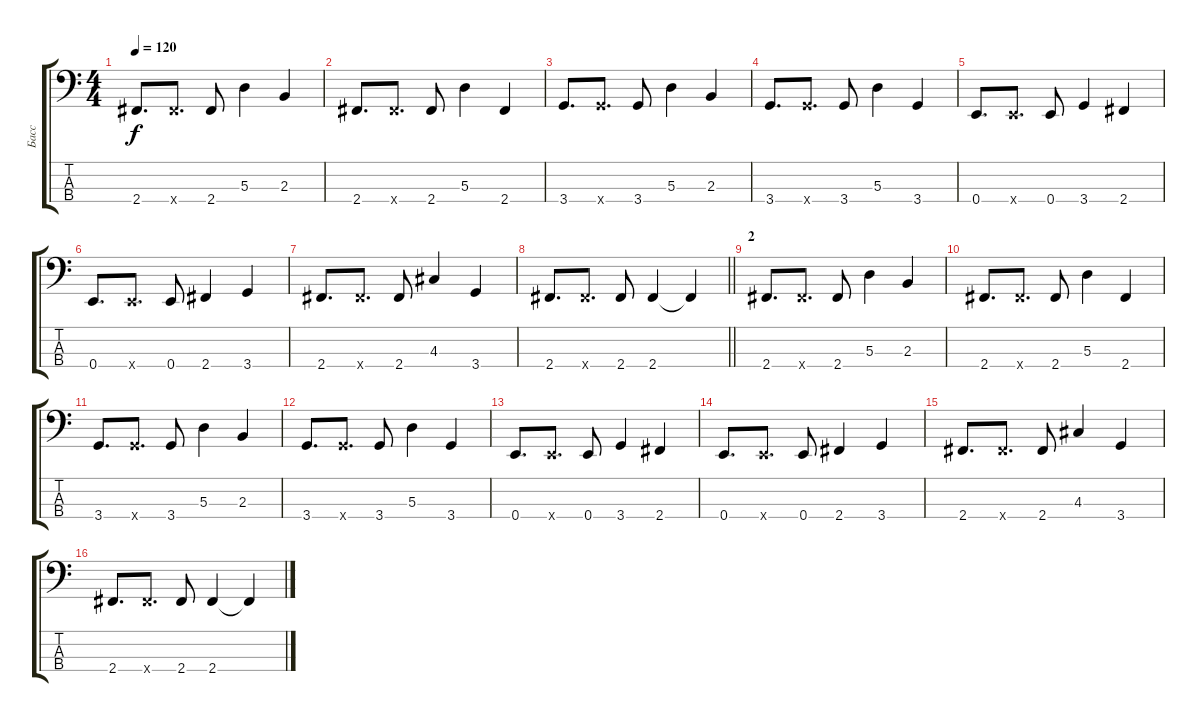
\track ("Басс" "Басс") {instrument electricbassfinger}
\staff {score tabs}
\tuning (G2 D2 A1 E1) {hide}
\ts (4 4)
\tempo 120
\clef f4
\ks c
2.4.8{d dy f} 2.4{x}.8{d} 2.4.8 5.3.4 2.3.4 |
2.4.8{d} 2.4{x}.8{d} 2.4.8 5.3.4 2.4.4 |
3.4.8{d} 3.4{x}.8{d} 3.4.8 5.3.4 2.3.4 |
3.4.8{d} 3.4{x}.8{d} 3.4.8 5.3.4 3.4.4 |
0.4.8{d} 0.4{x}.8{d} 0.4.8 3.4.4 2.4.4 |
0.4.8{d} 0.4{x}.8{d} 0.4.8 2.4.4 3.4.4 |
2.4.8{d} 2.4{x}.8{d} 2.4.8 4.3.4 3.4.4 |
\barLineRight lightlight
2.4.8{d} 2.4{x}.8{d} 2.4.8 2.4.4 2.4{t}.4 |
\section ("" "2")
2.4.8{d} 2.4{x}.8{d} 2.4.8 5.3.4 2.3.4 |
2.4.8{d} 2.4{x}.8{d} 2.4.8 5.3.4 2.4.4 |
3.4.8{d} 3.4{x}.8{d} 3.4.8 5.3.4 2.3.4 |
3.4.8{d} 3.4{x}.8{d} 3.4.8 5.3.4 3.4.4 |
0.4.8{d} 0.4{x}.8{d} 0.4.8 3.4.4 2.4.4 |
0.4.8{d} 0.4{x}.8{d} 0.4.8 2.4.4 3.4.4 |
2.4.8{d} 2.4{x}.8{d} 2.4.8 4.3.4 3.4.4 |
2.4.8{d} 2.4{x}.8{d} 2.4.8 2.4.4 2.4{t}.4
